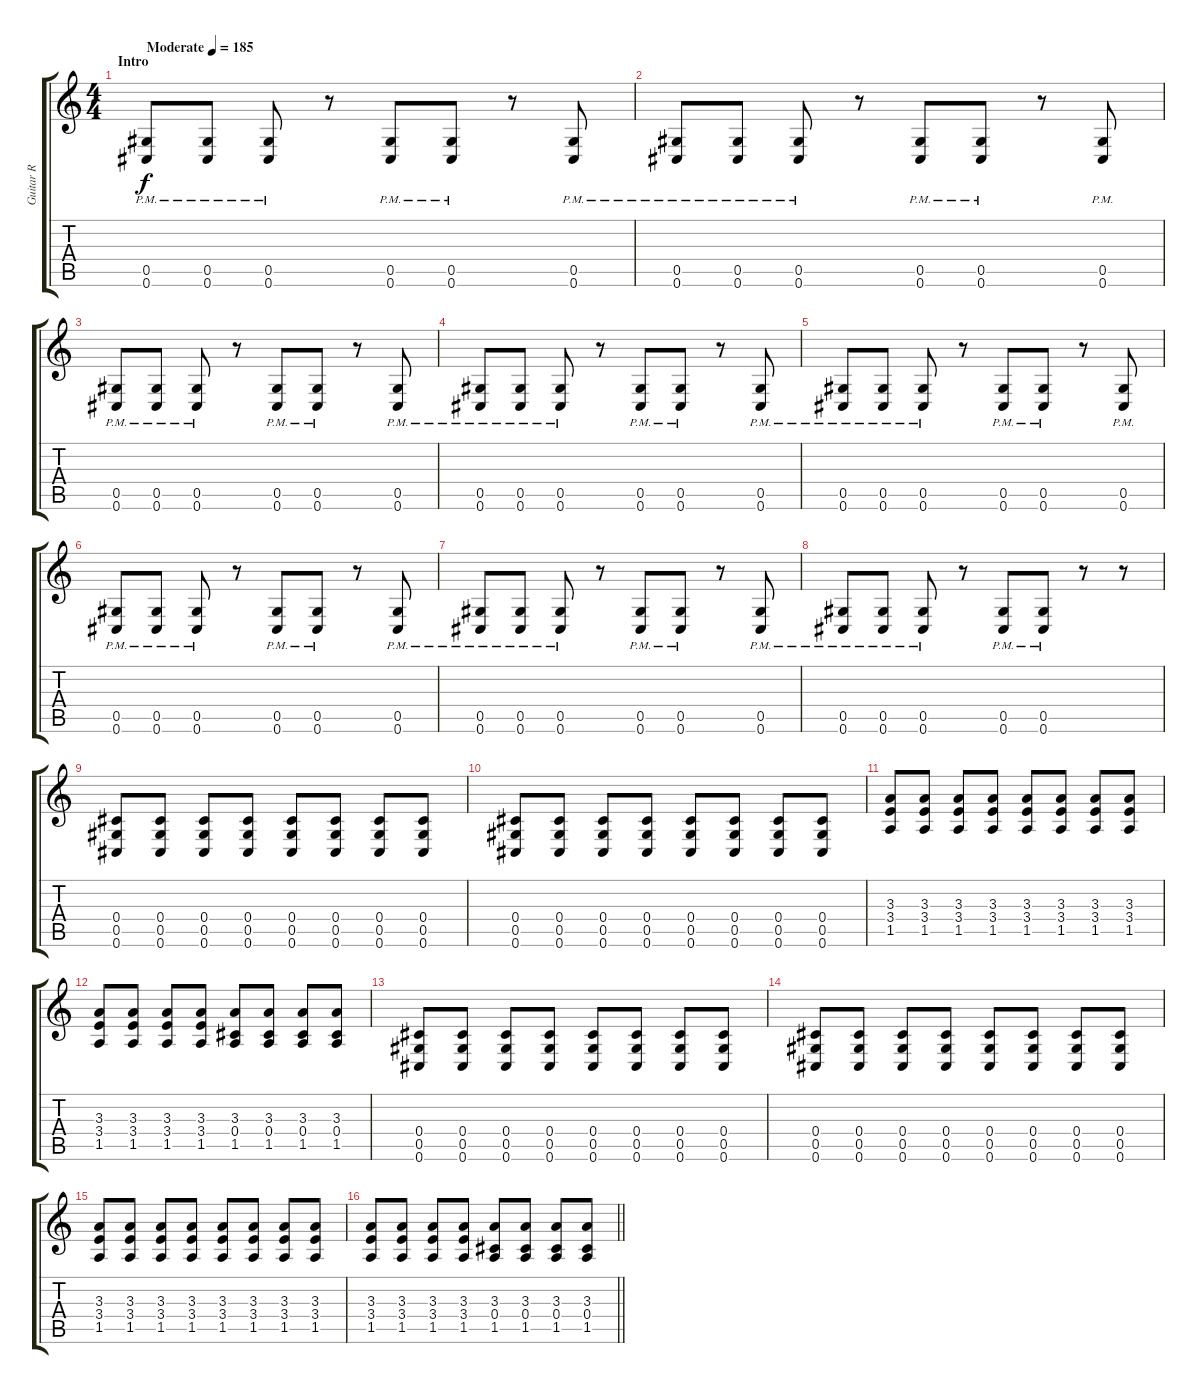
\track ("Guitar R" "Guitar R") {instrument overdrivenguitar}
\staff {score tabs}
\tuning (Eb4 Bb3 Gb3 Db3 Ab2 Db2) {hide}
\ts (4 4)
\section ("" "Intro")
\tempo (185 "Moderate")
\clef g2
\ks c
(0.5{pm} 0.6{pm}).8{dy f instrument overdrivenguitar} (0.5{pm} 0.6{pm}).8 (0.5{pm} 0.6{pm}).8 r.8 (0.5{pm} 0.6{pm}).8 (0.5{pm} 0.6{pm}).8 r.8 (0.5{pm} 0.6{pm}).8 |
(0.5{pm} 0.6{pm}).8 (0.5{pm} 0.6{pm}).8 (0.5{pm} 0.6{pm}).8 r.8 (0.5{pm} 0.6{pm}).8 (0.5{pm} 0.6{pm}).8 r.8 (0.5{pm} 0.6{pm}).8 |
(0.5{pm} 0.6{pm}).8 (0.5{pm} 0.6{pm}).8 (0.5{pm} 0.6{pm}).8 r.8 (0.5{pm} 0.6{pm}).8 (0.5{pm} 0.6{pm}).8 r.8 (0.5{pm} 0.6{pm}).8 |
(0.5{pm} 0.6{pm}).8 (0.5{pm} 0.6{pm}).8 (0.5{pm} 0.6{pm}).8 r.8 (0.5{pm} 0.6{pm}).8 (0.5{pm} 0.6{pm}).8 r.8 (0.5{pm} 0.6{pm}).8 |
(0.5{pm} 0.6{pm}).8 (0.5{pm} 0.6{pm}).8 (0.5{pm} 0.6{pm}).8 r.8 (0.5{pm} 0.6{pm}).8 (0.5{pm} 0.6{pm}).8 r.8 (0.5{pm} 0.6{pm}).8 |
(0.5{pm} 0.6{pm}).8 (0.5{pm} 0.6{pm}).8 (0.5{pm} 0.6{pm}).8 r.8 (0.5{pm} 0.6{pm}).8 (0.5{pm} 0.6{pm}).8 r.8 (0.5{pm} 0.6{pm}).8 |
(0.5{pm} 0.6{pm}).8 (0.5{pm} 0.6{pm}).8 (0.5{pm} 0.6{pm}).8 r.8 (0.5{pm} 0.6{pm}).8 (0.5{pm} 0.6{pm}).8 r.8 (0.5{pm} 0.6{pm}).8 |
(0.5{pm} 0.6{pm}).8 (0.5{pm} 0.6{pm}).8 (0.5{pm} 0.6{pm}).8 r.8 (0.5{pm} 0.6{pm}).8 (0.5{pm} 0.6{pm}).8 r.8 r.8 |
(0.4 0.5 0.6).8 (0.4 0.5 0.6).8 (0.4 0.5 0.6).8 (0.4 0.5 0.6).8 (0.4 0.5 0.6).8 (0.4 0.5 0.6).8 (0.4 0.5 0.6).8 (0.4 0.5 0.6).8 |
(0.4 0.5 0.6).8 (0.4 0.5 0.6).8 (0.4 0.5 0.6).8 (0.4 0.5 0.6).8 (0.4 0.5 0.6).8 (0.4 0.5 0.6).8 (0.4 0.5 0.6).8 (0.4 0.5 0.6).8 |
(3.3 3.4 1.5).8 (3.3 3.4 1.5).8 (3.3 3.4 1.5).8 (3.3 3.4 1.5).8 (3.3 3.4 1.5).8 (3.3 3.4 1.5).8 (3.3 3.4 1.5).8 (3.3 3.4 1.5).8 |
(3.3 3.4 1.5).8 (3.3 3.4 1.5).8 (3.3 3.4 1.5).8 (3.3 3.4 1.5).8 (3.3 0.4 1.5).8 (3.3 0.4 1.5).8 (3.3 0.4 1.5).8 (3.3 0.4 1.5).8 |
(0.4 0.5 0.6).8 (0.4 0.5 0.6).8 (0.4 0.5 0.6).8 (0.4 0.5 0.6).8 (0.4 0.5 0.6).8 (0.4 0.5 0.6).8 (0.4 0.5 0.6).8 (0.4 0.5 0.6).8 |
(0.4 0.5 0.6).8 (0.4 0.5 0.6).8 (0.4 0.5 0.6).8 (0.4 0.5 0.6).8 (0.4 0.5 0.6).8 (0.4 0.5 0.6).8 (0.4 0.5 0.6).8 (0.4 0.5 0.6).8 |
(3.3 3.4 1.5).8 (3.3 3.4 1.5).8 (3.3 3.4 1.5).8 (3.3 3.4 1.5).8 (3.3 3.4 1.5).8 (3.3 3.4 1.5).8 (3.3 3.4 1.5).8 (3.3 3.4 1.5).8 |
\barLineRight lightlight
(3.3 3.4 1.5).8 (3.3 3.4 1.5).8 (3.3 3.4 1.5).8 (3.3 3.4 1.5).8 (3.3 0.4 1.5).8 (3.3 0.4 1.5).8 (3.3 0.4 1.5).8 (3.3 0.4 1.5).8
